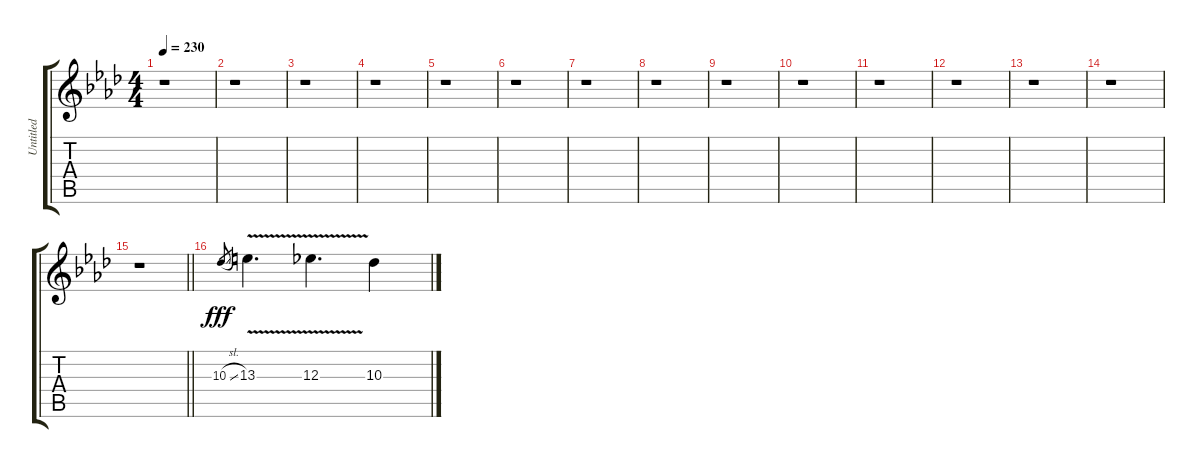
\track ("Untitled" "Untitled") {instrument distortionguitar}
\staff {score tabs}
\tuning (C4 G3 Eb3 Bb2 F2 C2) {hide}
\ts (4 4)
\tempo 230
\clef g2
\ks ab
r.1{dy fff} |
r.1 |
r.1 |
r.1 |
r.1 |
r.1 |
r.1 |
r.1 |
r.1 |
r.1 |
r.1 |
r.1 |
r.1 |
r.1 |
\barLineRight lightlight
r.1 |
10.3{sl}.8{gr} 13.3{v}.4{d} 12.3{v}.4{d} 10.3{sl}.4
